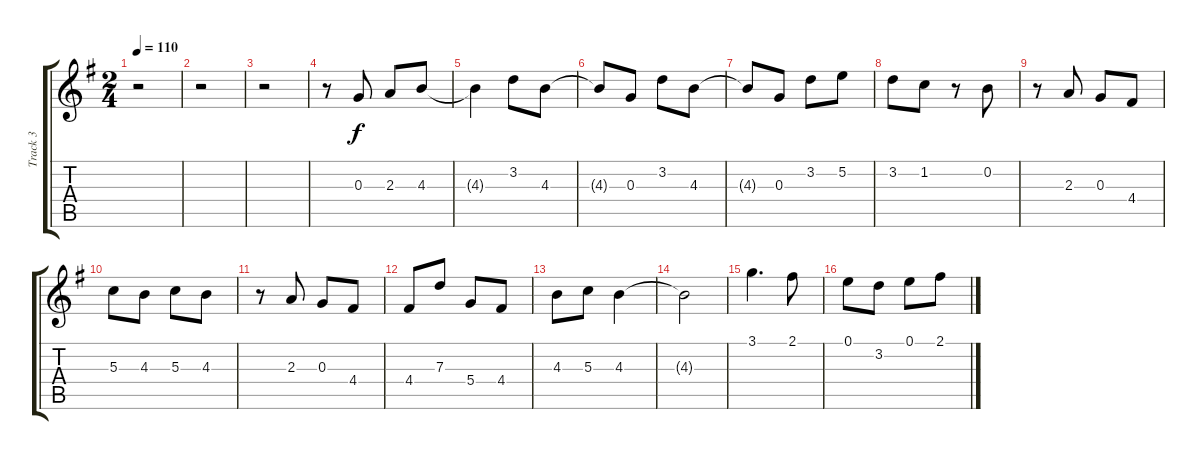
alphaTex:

\track ("Track 3" "Track 3") {instrument acousticguitarnylon}
\staff {score tabs}
\tuning (E4 B3 G3 D3 A2 E2) {hide}
\ts (2 4)
\tempo 110
\clef g2
\ks g
r.2{dy f} |
r.2 |
r.2 |
r.8 0.3.8 2.3.8 4.3.8 |
4.3{t}.4 3.2.8 4.3.8 |
4.3{t}.8 0.3.8 3.2.8 4.3.8 |
4.3{t}.8 0.3.8 3.2.8 5.2.8 |
3.2.8 1.2.8 r.8 0.2.8 |
r.8 2.3.8 0.3.8 4.4.8 |
5.3.8 4.3.8 5.3.8 4.3.8 |
r.8 2.3.8 0.3.8 4.4.8 |
4.4.8 7.3.8 5.4.8 4.4.8 |
4.3.8 5.3.8 4.3.4 |
4.3{t}.2 |
3.1.4{d} 2.1.8 |
0.1.8 3.2.8 0.1.8 2.1.8
